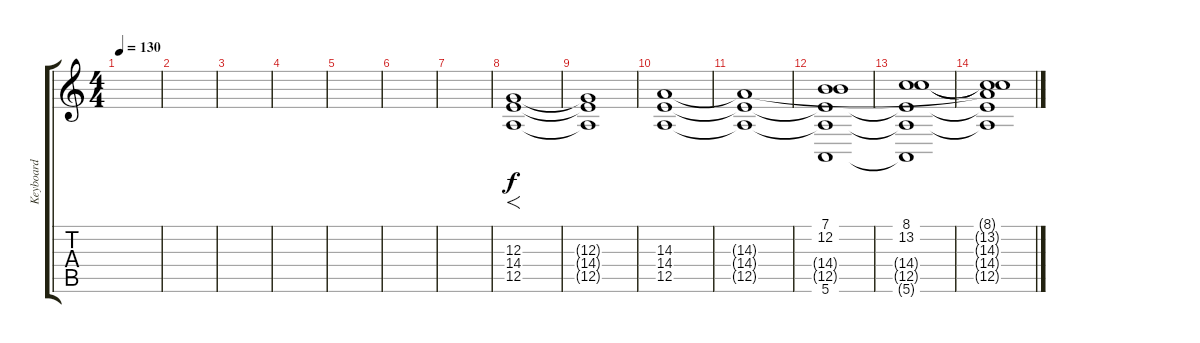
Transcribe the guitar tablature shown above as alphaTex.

\track ("Keyboard" "Keyboard") {instrument lead1square}
\staff {score tabs}
\tuning (E4 B3 G3 D3 A2 E2) {hide}
\ts (4 4)
\tempo 130
\clef g2
\ks c
|
|
|
|
|
|
|
(12.3 14.4 12.5).1{f} |
(12.3{t} 14.4{t} 12.5{t}).1 |
(14.3 14.4 12.5).1 |
(14.3{t} 14.4{t} 12.5{t}).1 |
(7.1 12.2 14.4{t} 12.5{t} 5.6).1 |
(8.1 13.2 14.4{t} 12.5{t} 5.6{t}).1 |
(8.1{t} 13.2{t} 14.3{t} 14.4{t} 12.5{t}).1
